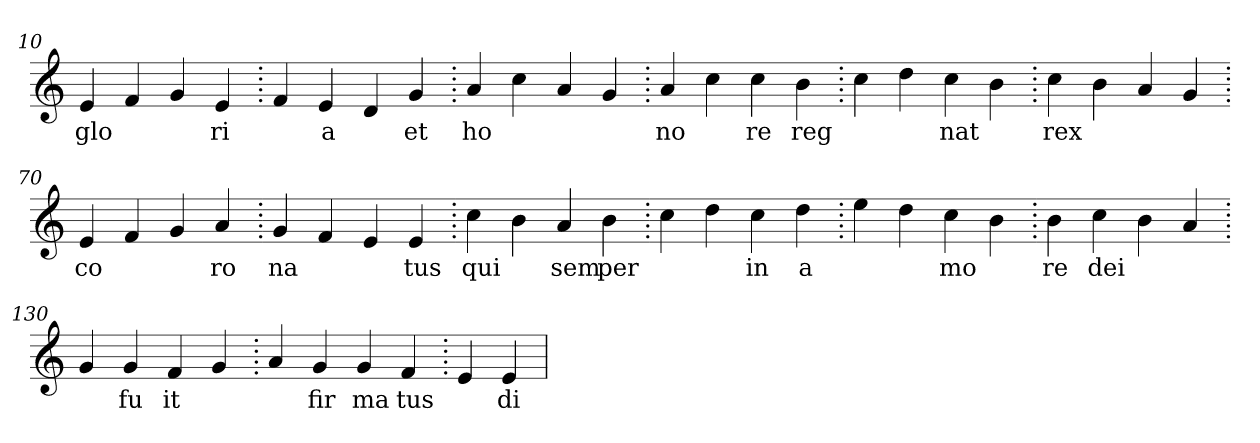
**kern	**text
*part1	*part1
*staff1	*staff1
*clefG2	*
=10.	=10.
4e	glo
4f	.
4g	.
4e	ri
=20.	=20.
4f	.
4e	a
4d	.
4g	et
=30.	=30.
4a	ho
4cc	.
4a	.
4g	.
=40.	=40.
4a	no
4cc	.
4cc	re
4b	reg
=50.	=50.
4cc	.
4dd	.
4cc	nat
4b	.
=60.	=60.
4cc	rex
4b	.
4a	.
4g	.
=70.	=70.
4e	co
4f	.
4g	.
4a	ro
=80.	=80.
4g	na
4f	.
4e	.
4e	tus
=90.	=90.
4cc	qui
4b	.
4a	sem
4b	per
=100.	=100.
4cc	.
4dd	.
4cc	in
4dd	a
=110.	=110.
4ee	.
4dd	.
4cc	mo
4b	.
=120.	=120.
4b	re
4cc	dei
4b	.
4a	.
=130.	=130.
4g	.
4g	fu
4f	it
4g	.
=140.	=140.
4a	.
4g	fir
4g	ma
4f	tus
=150.	=150.
4e	.
4e	di
=	=
*-	*-
